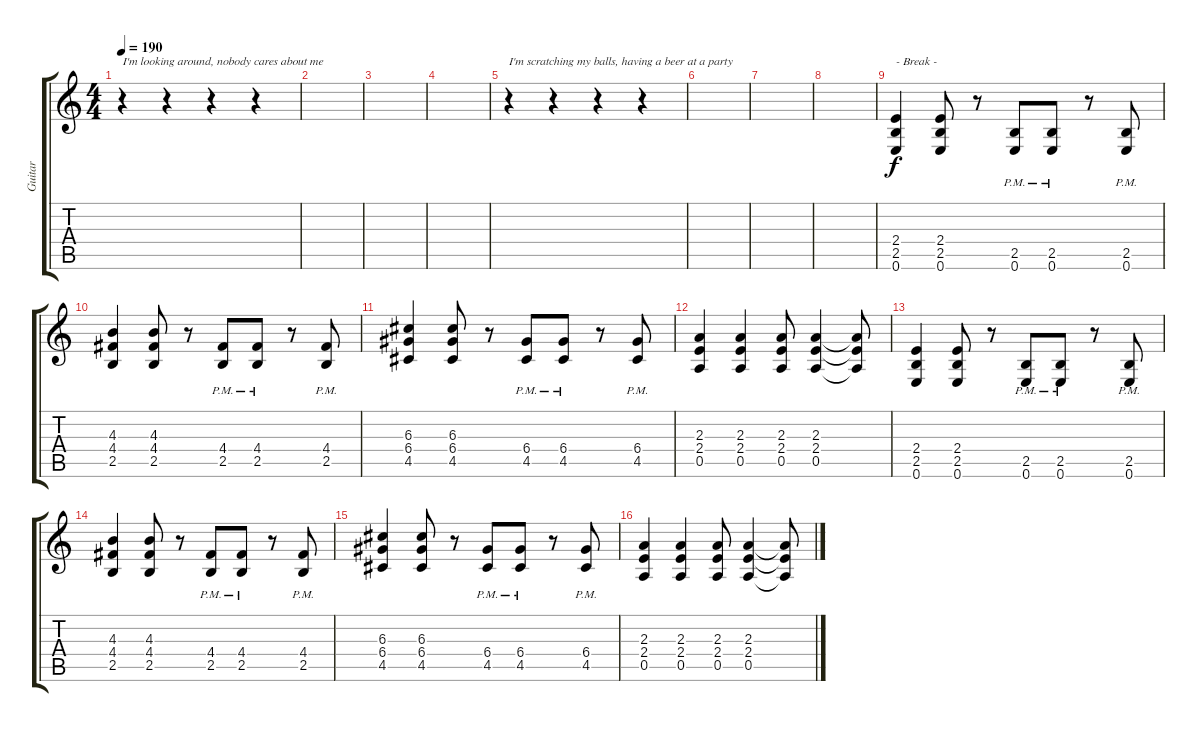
\track ("Guitar" "Guitar") {instrument distortionguitar}
\staff {score tabs}
\tuning (E4 B3 G3 D3 A2 E2) {hide}
\ts (4 4)
\tempo 190
\clef g2
\ks c
r.4{txt "I'm looking around, nobody cares about me" dy f} r.4 r.4 r.4 |
|
|
|
r.4{txt "I'm scratching my balls, having a beer at a party"} r.4 r.4 r.4 |
|
|
|
(2.4 2.5 0.6).4{txt "- Break -" instrument distortionguitar} (2.4 2.5 0.6).8 r.8 (2.5{pm} 0.6{pm}).8 (2.5{pm} 0.6{pm}).8 r.8 (2.5{pm} 0.6{pm}).8 |
(4.3 4.4 2.5).4 (4.3 4.4 2.5).8 r.8 (4.4{pm} 2.5{pm}).8 (4.4{pm} 2.5{pm}).8 r.8 (4.4{pm} 2.5{pm}).8 |
(6.3 6.4 4.5).4 (6.3 6.4 4.5).8 r.8 (6.4{pm} 4.5{pm}).8 (6.4{pm} 4.5{pm}).8 r.8 (6.4{pm} 4.5{pm}).8 |
(2.3 2.4 0.5).4 (2.3 2.4 0.5).4 (2.3 2.4 0.5).8 (2.3 2.4 0.5).4 (2.3{t} 2.4{t} 0.5{t}).8 |
(2.4 2.5 0.6).4 (2.4 2.5 0.6).8 r.8 (2.5{pm} 0.6{pm}).8 (2.5{pm} 0.6{pm}).8 r.8 (2.5{pm} 0.6{pm}).8 |
(4.3 4.4 2.5).4 (4.3 4.4 2.5).8 r.8 (4.4{pm} 2.5{pm}).8 (4.4{pm} 2.5{pm}).8 r.8 (4.4{pm} 2.5{pm}).8 |
(6.3 6.4 4.5).4 (6.3 6.4 4.5).8 r.8 (6.4{pm} 4.5{pm}).8 (6.4{pm} 4.5{pm}).8 r.8 (6.4{pm} 4.5{pm}).8 |
(2.3 2.4 0.5).4 (2.3 2.4 0.5).4 (2.3 2.4 0.5).8 (2.3 2.4 0.5).4 (2.3{t} 2.4{t} 0.5{t}).8
